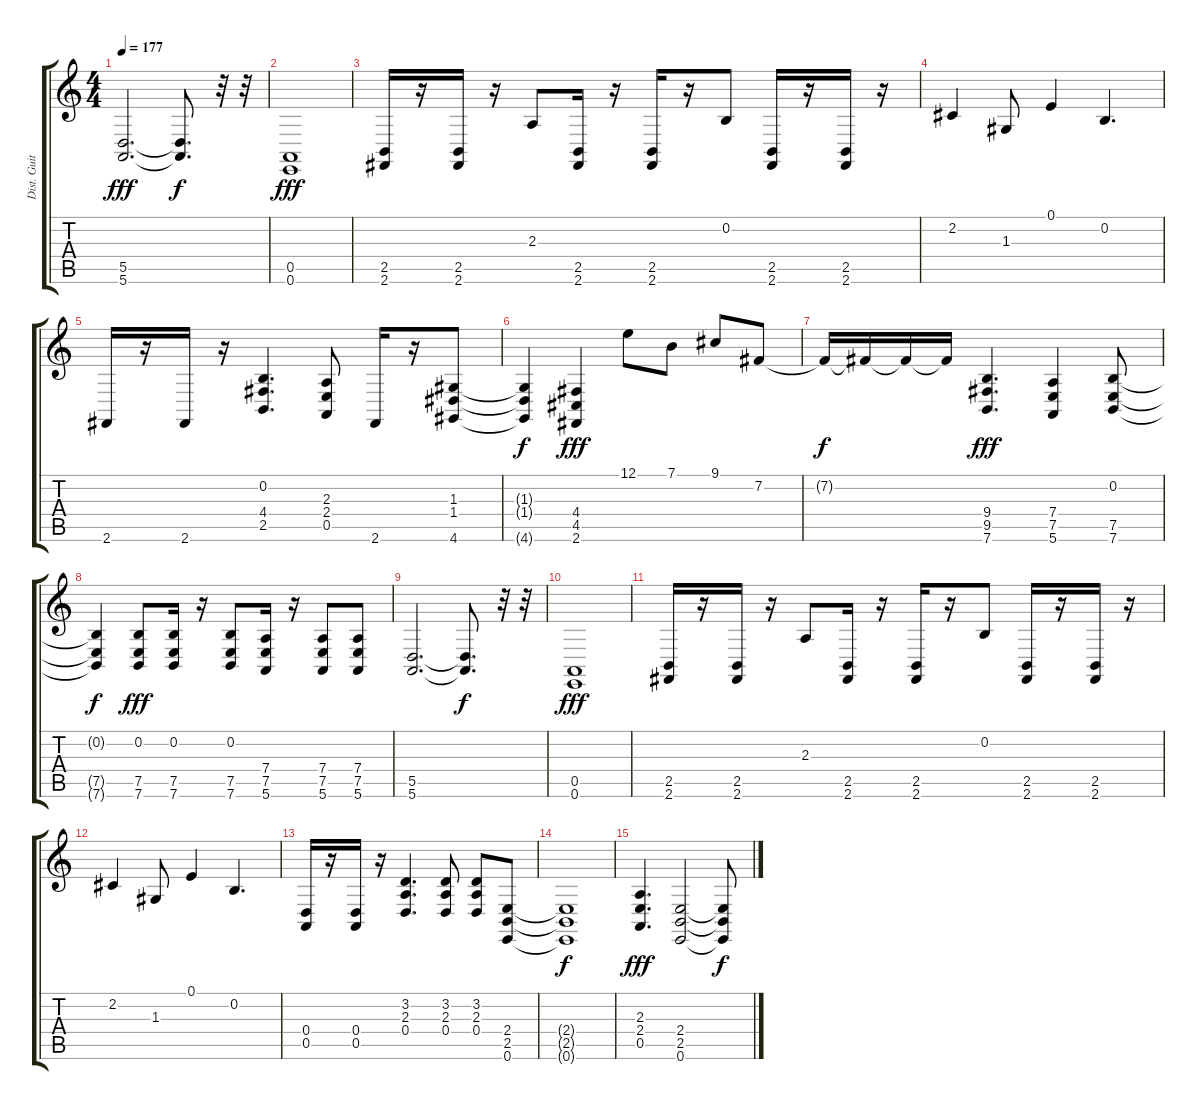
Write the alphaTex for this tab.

\track ("Dist. Guitar 4" "Dist. Guit") {instrument lead8bassandlead}
\staff {score tabs}
\tuning (E4 B3 G3 D3 A2 E2) {hide}
\ts (4 4)
\tempo 177
\clef g2
\ks c
(5.5 5.6).2{d dy fff} (5.5{t} 5.6{t}).8{d dy f} r.32 r.32 |
(0.5 0.6).1{dy fff} |
(2.5 2.6).16 r.16 (2.5 2.6).16 r.16 2.3.8 (2.5 2.6).16 r.16 (2.5 2.6).16 r.16 0.2.8 (2.5 2.6).16 r.16 (2.5 2.6).16 r.16 |
2.2.4 1.3.8 0.1.4 0.2.4{d} |
2.6.16 r.16 2.6.16 r.16 (0.2 4.4 2.5).4{d} (2.3 2.4 0.5).8 2.6.16 r.16 (1.3 1.4 4.6).8 |
(1.3{t} 1.4{t} 4.6{t}).4{dy f} (4.4 4.5 2.6).4{dy fff} 12.1.8 7.1.8 9.1.8 7.2.8 |
7.2{t}.16{dy f} 7.2{t}.16 7.2{t}.16 7.2{t}.16 (9.4 9.5 7.6).4{d dy fff} (7.4 7.5 5.6).4 (0.2 7.5 7.6).8 |
(0.2{t} 7.5{t} 7.6{t}).4{dy f} (0.2 7.5 7.6).8{dy fff} (0.2 7.5 7.6).16 r.16 (0.2 7.5 7.6).8 (7.4 7.5 5.6).16 r.16 (7.4 7.5 5.6).8 (7.4 7.5 5.6).8 |
(5.5 5.6).2{d} (5.5{t} 5.6{t}).8{d dy f} r.32 r.32 |
(0.5 0.6).1{dy fff} |
(2.5 2.6).16 r.16 (2.5 2.6).16 r.16 2.3.8 (2.5 2.6).16 r.16 (2.5 2.6).16 r.16 0.2.8 (2.5 2.6).16 r.16 (2.5 2.6).16 r.16 |
2.2.4 1.3.8 0.1.4 0.2.4{d} |
(0.4 0.5).16 r.16 (0.4 0.5).16 r.16 (3.2 2.3 0.4).4{d} (3.2 2.3 0.4).8 (3.2 2.3 0.4).8 (2.4 2.5 0.6).8 |
(2.4{t} 2.5{t} 0.6{t}).1{dy f} |
(2.3 2.4 0.5).4{d dy fff} (2.4 2.5 0.6).2 (2.4{t} 2.5{t} 0.6{t}).8{dy f}
